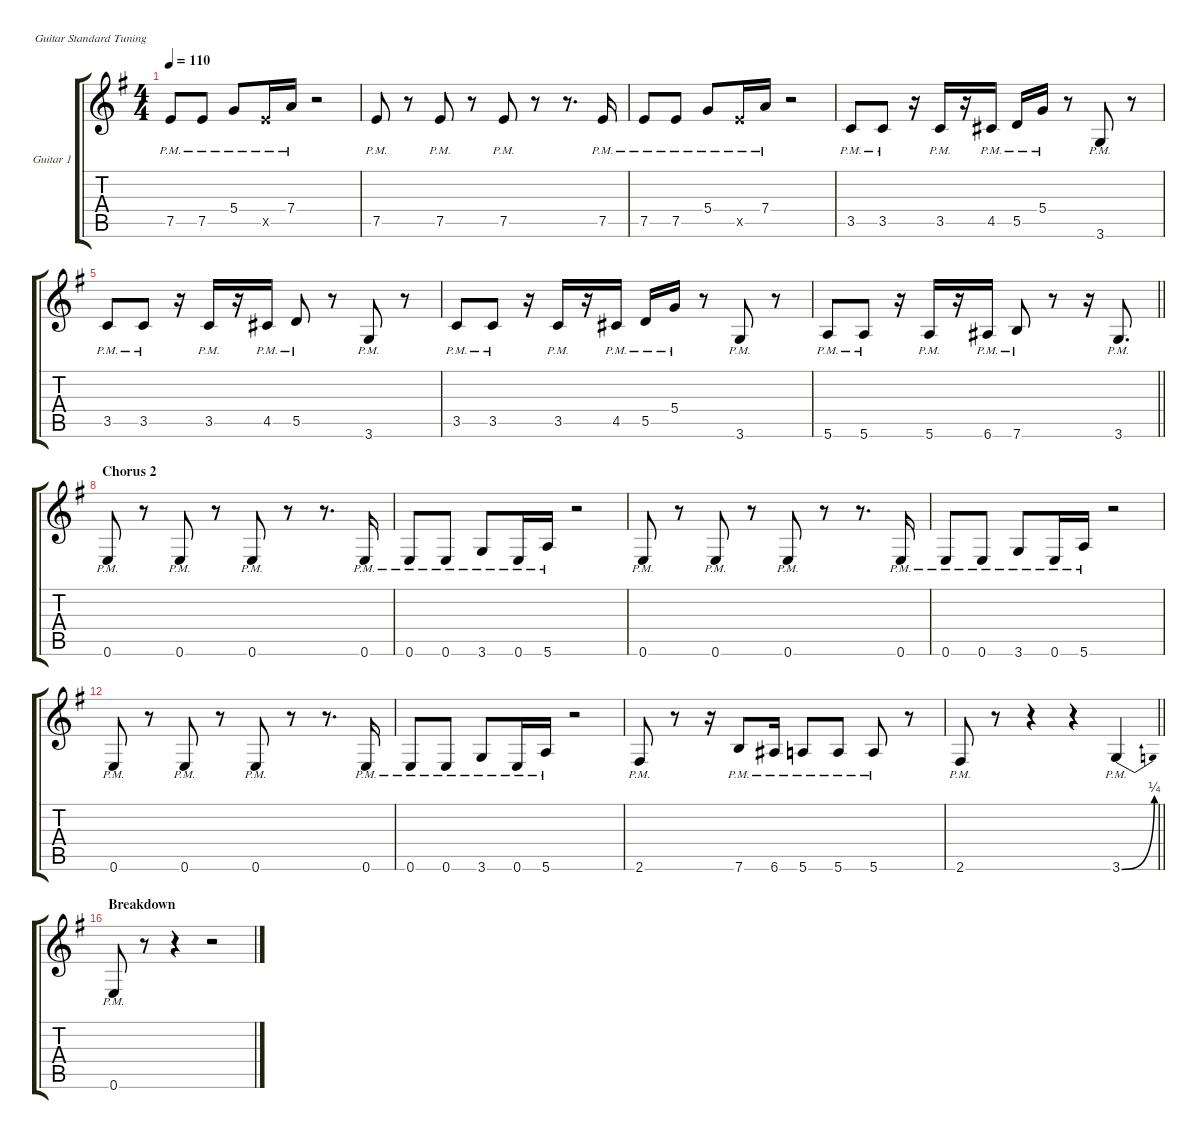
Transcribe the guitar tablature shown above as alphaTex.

\defaultSystemsLayout 4
\hideDynamics
\bracketExtendMode groupsimilarinstruments
\useSystemSignSeparator
\multiBarRest
\multiTrackTrackNamePolicy allsystems
\firstSystemTrackNameMode fullname
\firstSystemTrackNameOrientation horizontal
\otherSystemsTrackNameOrientation horizontal
\defaultBarNumberDisplay FirstOfSystem
\track ("Guitar 1" "Gtr. 1") {multiBarRest instrument overdrivenguitar}
\staff {score tabs}
\tuning (E4 B3 G3 D3 A2 E2)
\ts (4 4)
\tempo 110
\clef g2
\ks g
7.5{pm}.8{dy f} 7.5{pm}.8 5.4{pm}.8 7.5{pm x}.16 7.4{pm}.16 r.2 |
7.5{pm}.8 r.8 7.5{pm}.8 r.8 7.5{pm}.8 r.8 r.8{d} 7.5{pm}.16 |
7.5{pm}.8 7.5{pm}.8 5.4{pm}.8 7.5{pm x}.16 7.4{pm}.16 r.2 |
3.5{pm}.8 3.5{pm}.8 r.16 3.5{pm}.16 r.16 4.5{pm}.16 5.5{pm}.16 5.4{pm}.16 r.8 3.6{pm}.8 r.8 |
3.5{pm}.8 3.5{pm}.8 r.16 3.5{pm}.16 r.16 4.5{pm}.16 5.5{pm}.8 r.8 3.6{pm}.8 r.8 |
3.5{pm}.8 3.5{pm}.8 r.16 3.5{pm}.16 r.16 4.5{pm}.16 5.5{pm}.16 5.4{pm}.16 r.8 3.6{pm}.8 r.8 |
\barLineRight lightlight
5.6{pm}.8 5.6{pm}.8 r.16 5.6{pm}.16 r.16 6.6{pm}.16 7.6{pm}.8 r.8 r.16 3.6{pm}.8{d} |
\section ("" "Chorus 2")
0.6{pm}.8 r.8 0.6{pm}.8 r.8 0.6{pm}.8 r.8 r.8{d} 0.6{pm}.16 |
0.6{pm}.8 0.6{pm}.8 3.6{pm}.8 0.6{pm}.16 5.6{pm}.16 r.2 |
0.6{pm}.8 r.8 0.6{pm}.8 r.8 0.6{pm}.8 r.8 r.8{d} 0.6{pm}.16 |
0.6{pm}.8 0.6{pm}.8 3.6{pm}.8 0.6{pm}.16 5.6{pm}.16 r.2 |
0.6{pm}.8 r.8 0.6{pm}.8 r.8 0.6{pm}.8 r.8 r.8{d} 0.6{pm}.16 |
0.6{pm}.8 0.6{pm}.8 3.6{pm}.8 0.6{pm}.16 5.6{pm}.16 r.2 |
2.6{pm}.8 r.8 r.16 7.6{pm}.8 6.6{pm}.16 5.6{pm}.8 5.6{pm}.8 5.6{pm}.8 r.8 |
\barLineRight lightlight
2.6{pm}.8 r.8 r.4 r.4 3.6{be (bend 18 0 53.4 1) pm}.4 |
\section ("" "Breakdown")
0.6{pm}.8 r.8 r.4 r.2
